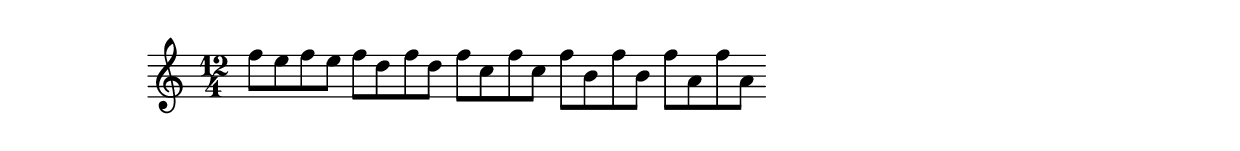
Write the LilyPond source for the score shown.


\version "2.1.26"
\header {
	texidoc = "For juxtaposed chords with the same direction, a
slight optical correction is used. It is constant, and works only if
two chords have no common head-positions range."
}

\score { \notes \relative c'' {
\stemDown
\time 12/4
  f8[
      e f e]  f[ d f d]  f[ c f c]  f[ b, f' b,]  f'[ a, f' a,]
}
\paper { raggedright = ##t}
}

